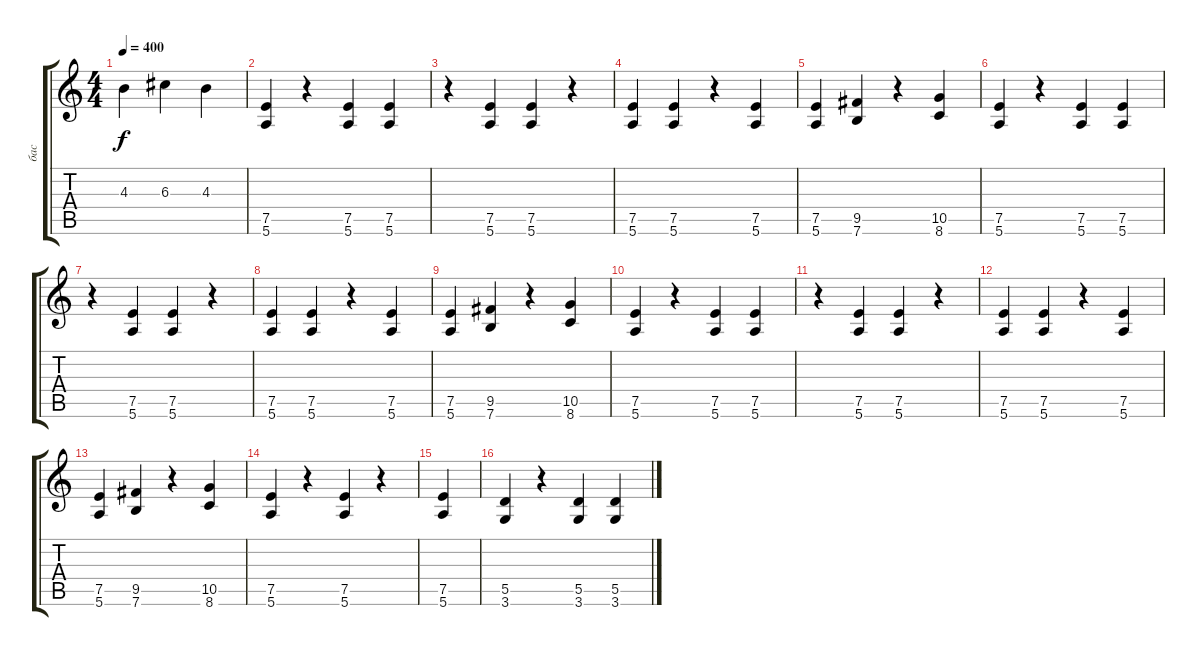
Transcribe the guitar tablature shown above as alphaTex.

\track ("бас" "бас") {instrument acousticbass}
\staff {score tabs}
\tuning (E4 B3 G3 D3 A2 E2) {hide}
\ts (4 4)
\tempo 400
\clef g2
\ks c
4.3.4{dy f} 6.3.4 4.3.4 |
(7.5 5.6).4 r.4 (7.5 5.6).4 (7.5 5.6).4 |
r.4 (7.5 5.6).4 (7.5 5.6).4 r.4 |
(7.5 5.6).4 (7.5 5.6).4 r.4 (7.5 5.6).4 |
(7.5 5.6).4 (9.5 7.6).4 r.4 (10.5 8.6).4 |
(7.5 5.6).4 r.4 (7.5 5.6).4 (7.5 5.6).4 |
r.4 (7.5 5.6).4 (7.5 5.6).4 r.4 |
(7.5 5.6).4 (7.5 5.6).4 r.4 (7.5 5.6).4 |
(7.5 5.6).4 (9.5 7.6).4 r.4 (10.5 8.6).4 |
(7.5 5.6).4 r.4 (7.5 5.6).4 (7.5 5.6).4 |
r.4 (7.5 5.6).4 (7.5 5.6).4 r.4 |
(7.5 5.6).4 (7.5 5.6).4 r.4 (7.5 5.6).4 |
(7.5 5.6).4 (9.5 7.6).4 r.4 (10.5 8.6).4 |
(7.5 5.6).4 r.4 (7.5 5.6).4 r.4 |
(7.5 5.6).4 |
(5.5 3.6).4 r.4 (5.5 3.6).4 (5.5 3.6).4
